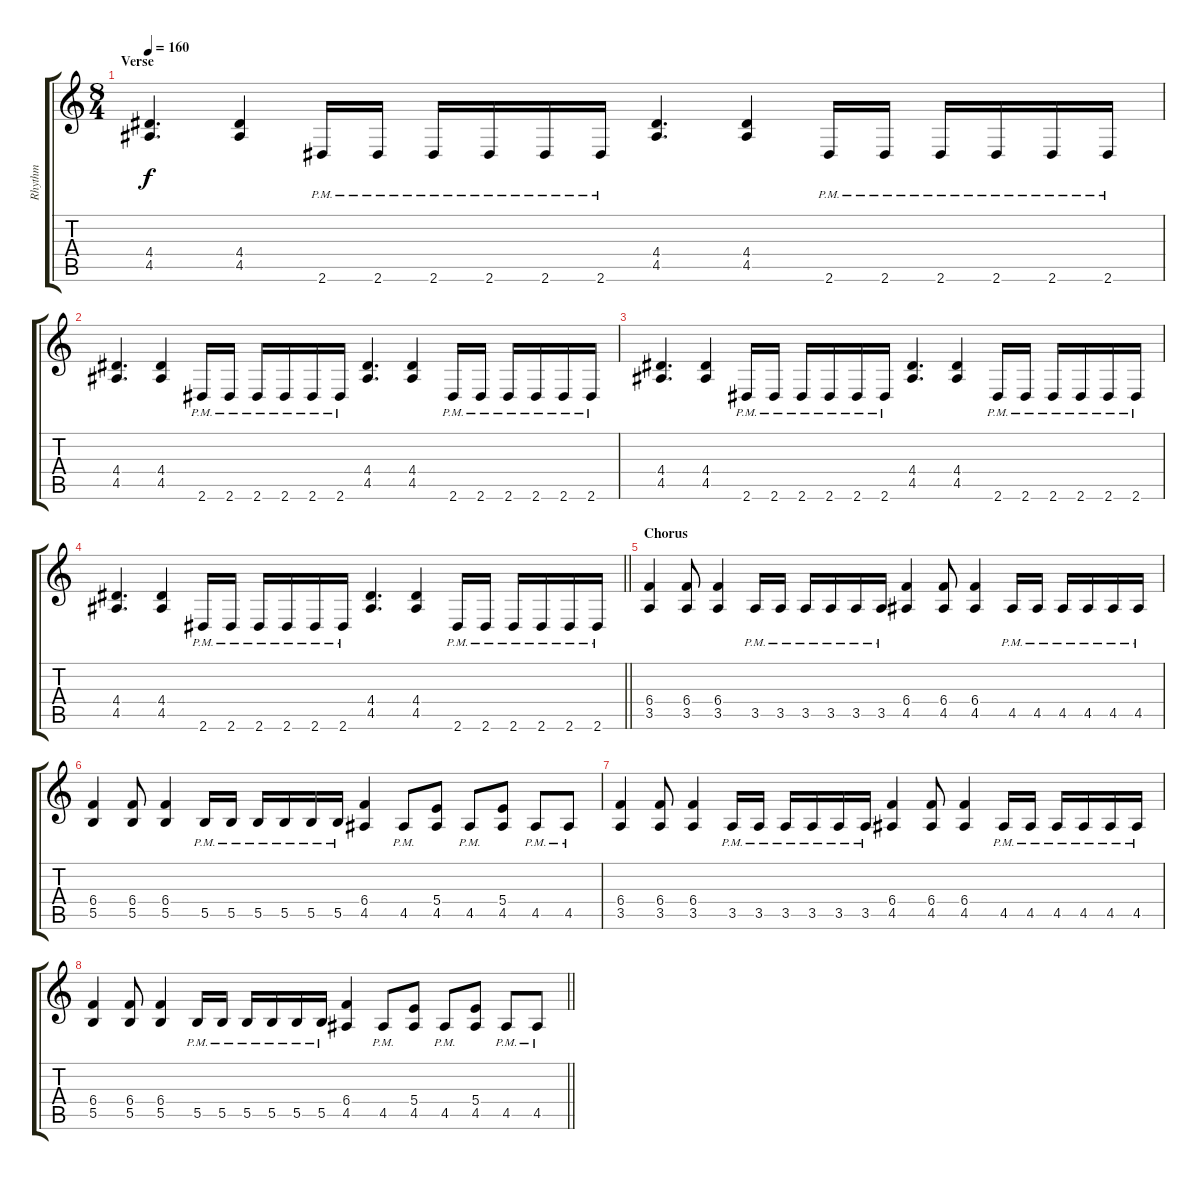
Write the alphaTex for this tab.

\track ("Rhythm" "Rhythm") {instrument distortionguitar}
\staff {score tabs}
\tuning (Db4 Ab3 E3 B2 Gb2 Db2) {hide}
\ts (8 4)
\section ("" "Verse")
\tempo 160
\clef g2
\ks c
(4.4 4.5).4{d dy f} (4.4 4.5).4 2.6{pm}.16 2.6{pm}.16 2.6{pm}.16 2.6{pm}.16 2.6{pm}.16 2.6{pm}.16 (4.4 4.5).4{d} (4.4 4.5).4 2.6{pm}.16 2.6{pm}.16 2.6{pm}.16 2.6{pm}.16 2.6{pm}.16 2.6{pm}.16 |
(4.4 4.5).4{d} (4.4 4.5).4 2.6{pm}.16 2.6{pm}.16 2.6{pm}.16 2.6{pm}.16 2.6{pm}.16 2.6{pm}.16 (4.4 4.5).4{d} (4.4 4.5).4 2.6{pm}.16 2.6{pm}.16 2.6{pm}.16 2.6{pm}.16 2.6{pm}.16 2.6{pm}.16 |
(4.4 4.5).4{d} (4.4 4.5).4 2.6{pm}.16 2.6{pm}.16 2.6{pm}.16 2.6{pm}.16 2.6{pm}.16 2.6{pm}.16 (4.4 4.5).4{d} (4.4 4.5).4 2.6{pm}.16 2.6{pm}.16 2.6{pm}.16 2.6{pm}.16 2.6{pm}.16 2.6{pm}.16 |
\barLineRight lightlight
(4.4 4.5).4{d} (4.4 4.5).4 2.6{pm}.16 2.6{pm}.16 2.6{pm}.16 2.6{pm}.16 2.6{pm}.16 2.6{pm}.16 (4.4 4.5).4{d} (4.4 4.5).4 2.6{pm}.16 2.6{pm}.16 2.6{pm}.16 2.6{pm}.16 2.6{pm}.16 2.6{pm}.16 |
\section ("" "Chorus")
(6.4 3.5).4 (6.4 3.5).8 (6.4 3.5).4 3.5{pm}.16 3.5{pm}.16 3.5{pm}.16 3.5{pm}.16 3.5{pm}.16 3.5{pm}.16 (6.4 4.5).4 (6.4 4.5).8 (6.4 4.5).4 4.5{pm}.16 4.5{pm}.16 4.5{pm}.16 4.5{pm}.16 4.5{pm}.16 4.5{pm}.16 |
(6.4 5.5).4 (6.4 5.5).8 (6.4 5.5).4 5.5{pm}.16 5.5{pm}.16 5.5{pm}.16 5.5{pm}.16 5.5{pm}.16 5.5{pm}.16 (6.4 4.5).4 4.5{pm}.8 (5.4 4.5).8 4.5{pm}.8 (5.4 4.5).8 4.5{pm}.8 4.5{pm}.8 |
(6.4 3.5).4 (6.4 3.5).8 (6.4 3.5).4 3.5{pm}.16 3.5{pm}.16 3.5{pm}.16 3.5{pm}.16 3.5{pm}.16 3.5{pm}.16 (6.4 4.5).4 (6.4 4.5).8 (6.4 4.5).4 4.5{pm}.16 4.5{pm}.16 4.5{pm}.16 4.5{pm}.16 4.5{pm}.16 4.5{pm}.16 |
\barLineRight lightlight
(6.4 5.5).4 (6.4 5.5).8 (6.4 5.5).4 5.5{pm}.16 5.5{pm}.16 5.5{pm}.16 5.5{pm}.16 5.5{pm}.16 5.5{pm}.16 (6.4 4.5).4 4.5{pm}.8 (5.4 4.5).8 4.5{pm}.8 (5.4 4.5).8 4.5{pm}.8 4.5{pm}.8
